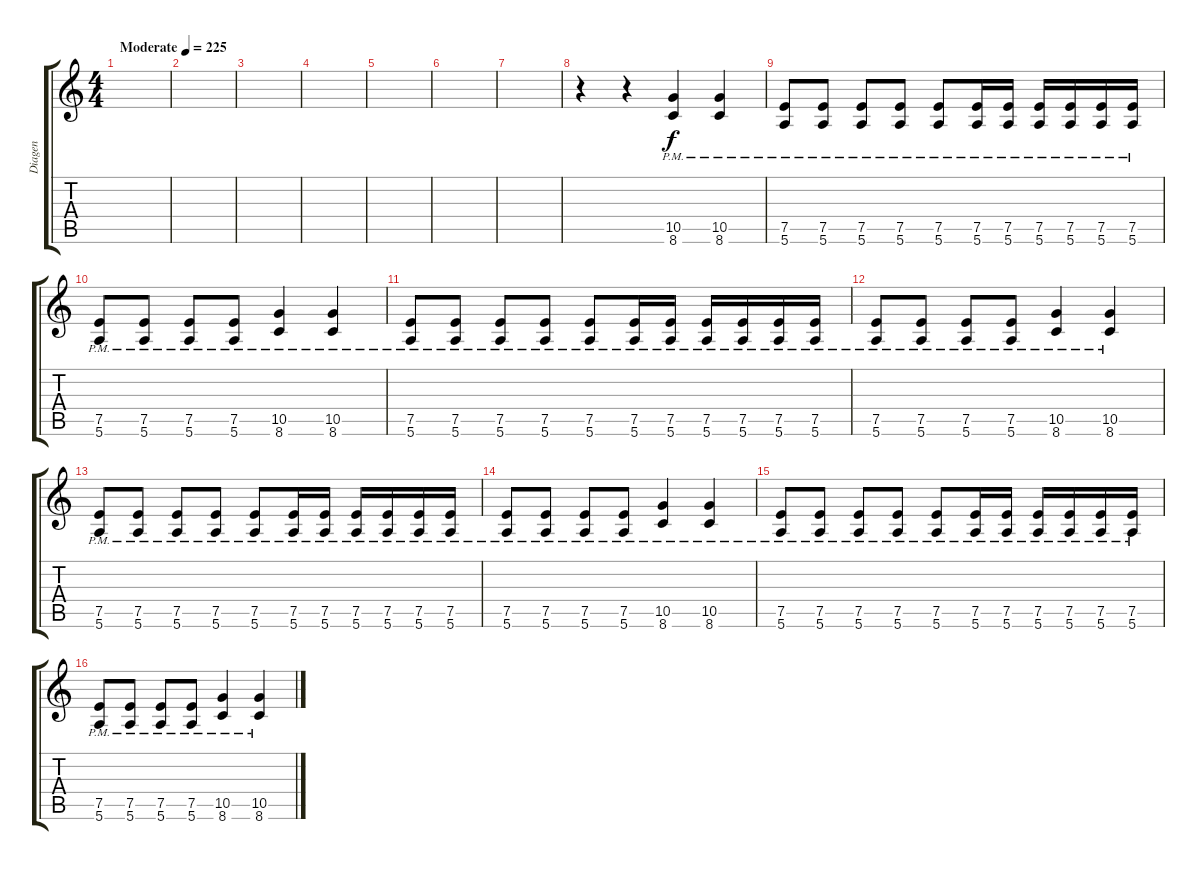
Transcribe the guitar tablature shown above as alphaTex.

\track ("Diagen" "Diagen") {instrument overdrivenguitar}
\staff {score tabs}
\tuning (E4 B3 G3 D3 A2 E2) {hide}
\ts (4 4)
\tempo (225 "Moderate")
\clef g2
\ks c
|
|
|
|
|
|
|
r.4 r.4 (10.5{pm} 8.6{pm}).4 (10.5{pm} 8.6{pm}).4 |
(7.5{pm} 5.6{pm}).8 (7.5{pm} 5.6{pm}).8 (7.5{pm} 5.6{pm}).8 (7.5{pm} 5.6{pm}).8 (7.5{pm} 5.6{pm}).8 (7.5{pm} 5.6{pm}).16 (7.5{pm} 5.6{pm}).16 (7.5{pm} 5.6{pm}).16 (7.5{pm} 5.6{pm}).16 (7.5{pm} 5.6{pm}).16 (7.5{pm} 5.6{pm}).16 |
(7.5{pm} 5.6{pm}).8 (7.5{pm} 5.6{pm}).8 (7.5{pm} 5.6{pm}).8 (7.5{pm} 5.6{pm}).8 (10.5{pm} 8.6{pm}).4 (10.5{pm} 8.6{pm}).4 |
(7.5{pm} 5.6{pm}).8 (7.5{pm} 5.6{pm}).8 (7.5{pm} 5.6{pm}).8 (7.5{pm} 5.6{pm}).8 (7.5{pm} 5.6{pm}).8 (7.5{pm} 5.6{pm}).16 (7.5{pm} 5.6{pm}).16 (7.5{pm} 5.6{pm}).16 (7.5{pm} 5.6{pm}).16 (7.5{pm} 5.6{pm}).16 (7.5{pm} 5.6{pm}).16 |
(7.5{pm} 5.6{pm}).8 (7.5{pm} 5.6{pm}).8 (7.5{pm} 5.6{pm}).8 (7.5{pm} 5.6{pm}).8 (10.5{pm} 8.6{pm}).4 (10.5{pm} 8.6{pm}).4 |
(7.5{pm} 5.6{pm}).8 (7.5{pm} 5.6{pm}).8 (7.5{pm} 5.6{pm}).8 (7.5{pm} 5.6{pm}).8 (7.5{pm} 5.6{pm}).8 (7.5{pm} 5.6{pm}).16 (7.5{pm} 5.6{pm}).16 (7.5{pm} 5.6{pm}).16 (7.5{pm} 5.6{pm}).16 (7.5{pm} 5.6{pm}).16 (7.5{pm} 5.6{pm}).16 |
(7.5{pm} 5.6{pm}).8 (7.5{pm} 5.6{pm}).8 (7.5{pm} 5.6{pm}).8 (7.5{pm} 5.6{pm}).8 (10.5{pm} 8.6{pm}).4 (10.5{pm} 8.6{pm}).4 |
(7.5{pm} 5.6{pm}).8 (7.5{pm} 5.6{pm}).8 (7.5{pm} 5.6{pm}).8 (7.5{pm} 5.6{pm}).8 (7.5{pm} 5.6{pm}).8 (7.5{pm} 5.6{pm}).16 (7.5{pm} 5.6{pm}).16 (7.5{pm} 5.6{pm}).16 (7.5{pm} 5.6{pm}).16 (7.5{pm} 5.6{pm}).16 (7.5{pm} 5.6{pm}).16 |
(7.5{pm} 5.6{pm}).8 (7.5{pm} 5.6{pm}).8 (7.5{pm} 5.6{pm}).8 (7.5{pm} 5.6{pm}).8 (10.5{pm} 8.6{pm}).4 (10.5{pm} 8.6{pm}).4
